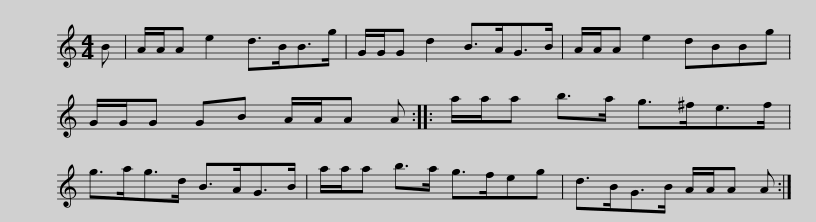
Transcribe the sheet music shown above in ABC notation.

X:1
L:1/8
M:4/4
I:linebreak $
K:C
V:1 treble
V:1
 B | A/A/A e2 d>BB>g | G/G/G d2 B>AG>B | A/A/A e2 dBBg | G/G/G GB A/A/A A ::$ %5
 a/a/a b>a g>^fe>f | g>ag>d B>AG>B | a/a/a b>a g>feg | d>BG>B A/A/A A :| %9
